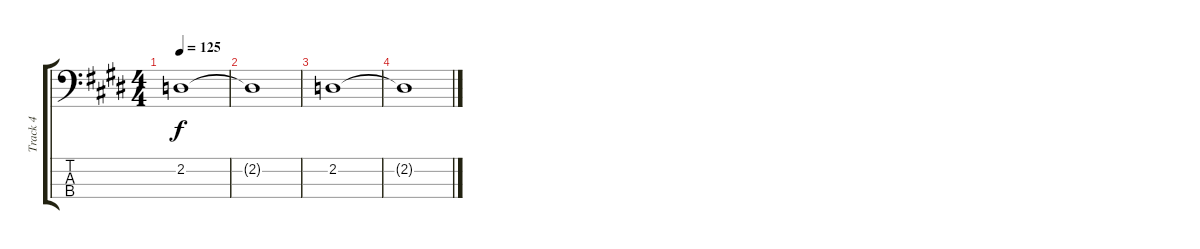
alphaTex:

\track ("Track 4" "Track 4") {instrument electricbassfinger}
\staff {score tabs}
\tuning (F2 C2 G1 D1) {hide}
\ts (4 4)
\tempo 125
\clef f4
\ks e
2.2.1{dy f} |
2.2{t}.1 |
2.2.1 |
2.2{t}.1
